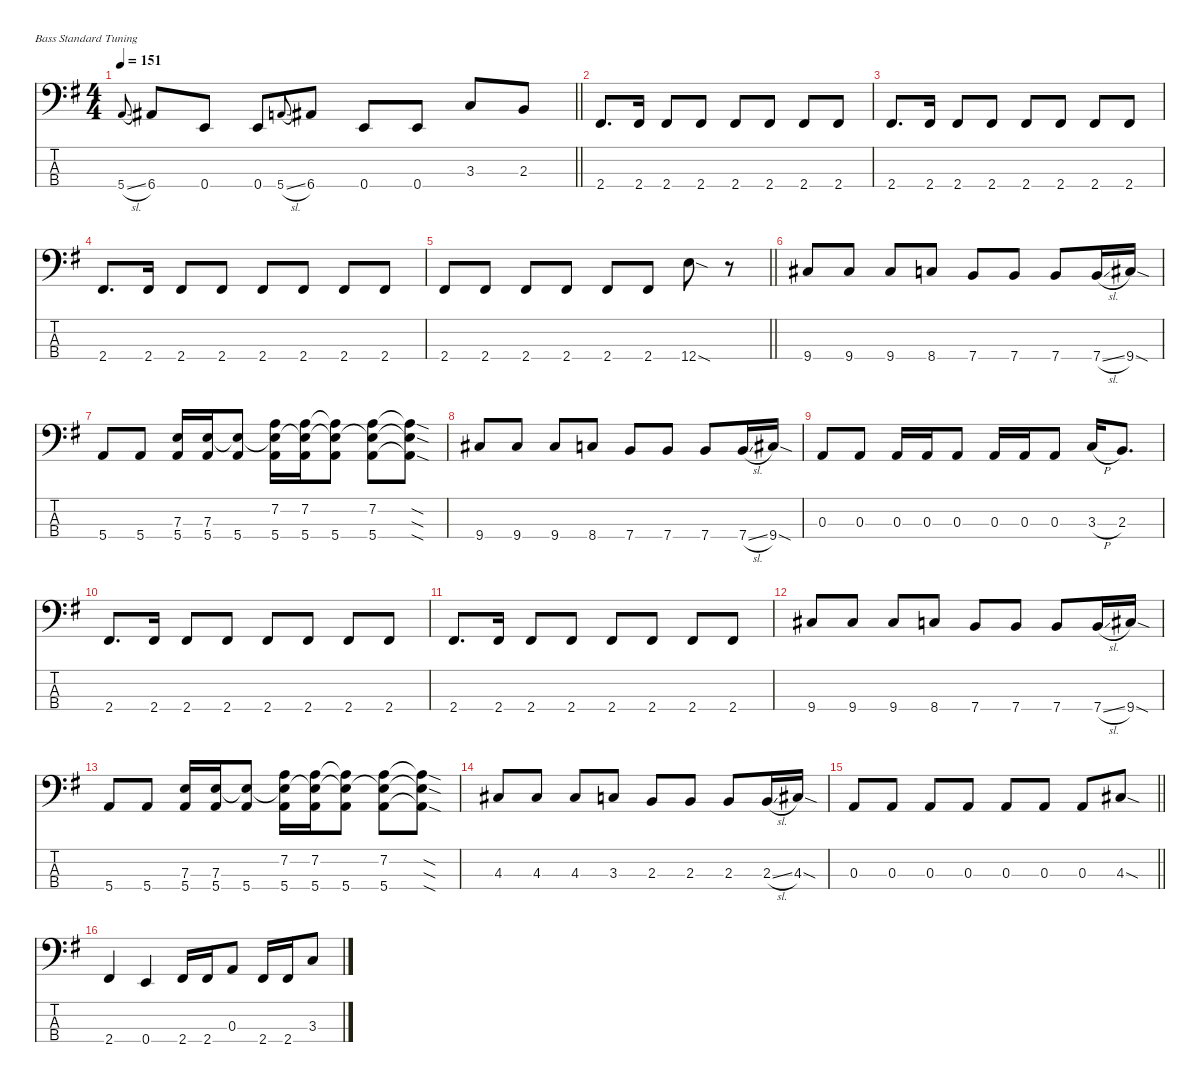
\defaultSystemsLayout 4
\hideDynamics
\bracketExtendMode nobrackets
\singleTrackTrackNamePolicy hidden
\multiTrackTrackNamePolicy hidden
\otherSystemsTrackNameOrientation horizontal
\track ("Cliff Burton" "el.bs.") {defaultSystemsLayout 4 instrument electricbassfinger}
\staff {score tabs}
\tuning (G2 D2 A1 E1)
\ts (4 4)
\tempo 151
\clef f4
\barLineRight lightlight
\ks eminor
5.4{sl acc forcenatural}.8{gr onbeat dy f beam Up} 6.4{acc #}.8{beam Up} 0.4{acc forcenatural}.8{beam Up} 0.4{acc forcenatural}.8{beam Up} 5.4{sl acc forcenatural}.8{gr onbeat beam Up} 6.4{acc #}.8{beam Up} 0.4{acc forcenatural}.8{beam Up} 0.4{acc forcenatural}.8{beam Up} 3.3{acc forcenatural}.8{beam Up} 2.3{acc forcenatural}.8{beam Up} |
2.4{acc #}.8{d beam Up} 2.4{acc #}.16{beam Up} 2.4{acc #}.8{beam Up} 2.4{acc #}.8{beam Up} 2.4{acc #}.8{beam Up} 2.4{acc #}.8{beam Up} 2.4{acc #}.8{beam Up} 2.4{acc #}.8{beam Up} |
2.4{acc #}.8{d beam Up} 2.4{acc #}.16{beam Up} 2.4{acc #}.8{beam Up} 2.4{acc #}.8{beam Up} 2.4{acc #}.8{beam Up} 2.4{acc #}.8{beam Up} 2.4{acc #}.8{beam Up} 2.4{acc #}.8{beam Up} |
2.4{acc #}.8{d beam Up} 2.4{acc #}.16{beam Up} 2.4{acc #}.8{beam Up} 2.4{acc #}.8{beam Up} 2.4{acc #}.8{beam Up} 2.4{acc #}.8{beam Up} 2.4{acc #}.8{beam Up} 2.4{acc #}.8{beam Up} |
\barLineRight lightlight
2.4{acc #}.8{beam Up} 2.4{acc #}.8{beam Up} 2.4{acc #}.8{beam Up} 2.4{acc #}.8{beam Up} 2.4{acc #}.8{beam Up} 2.4{acc #}.8{beam Up} 12.4{sod acc forcenatural}.8{beam Down} r.8{beam Down} |
9.4{acc #}.8{beam Up} 9.4{acc #}.8{beam Up} 9.4{acc #}.8{beam Up} 8.4{acc forcenatural}.8{beam Up} 7.4{acc forcenatural}.8{beam Up} 7.4{acc forcenatural}.8{beam Up} 7.4{acc forcenatural}.8{beam Up} 7.4{sl acc forcenatural}.16{beam Up} 9.4{sod acc #}.16{beam Up} |
5.4{acc forcenatural}.8{beam Up} 5.4{acc forcenatural}.8{beam Up} (7.3{acc forcenatural} 5.4{acc forcenatural}).16{beam Up} (7.3{acc forcenatural} 5.4{acc forcenatural}).16{beam Up} (7.3{t acc forcenatural} 5.4{acc forcenatural}).8{beam Up} (7.2{acc forcenatural} 7.3{t acc forcenatural} 5.4{acc forcenatural}).16{beam Down} (7.2{acc forcenatural} 7.3{t acc forcenatural} 5.4{acc forcenatural}).16{beam Down} (7.2{t acc forcenatural} 7.3{t acc forcenatural} 5.4{acc forcenatural}).8{beam Down} (7.2{acc forcenatural} 7.3{t acc forcenatural} 5.4{acc forcenatural}).8{beam Down} (7.2{sod t acc forcenatural} 7.3{sod t acc forcenatural} 5.4{sod t acc forcenatural}).8{beam Down} |
9.4{acc #}.8{beam Up} 9.4{acc #}.8{beam Up} 9.4{acc #}.8{beam Up} 8.4{acc forcenatural}.8{beam Up} 7.4{acc forcenatural}.8{beam Up} 7.4{acc forcenatural}.8{beam Up} 7.4{acc forcenatural}.8{beam Up} 7.4{sl acc forcenatural}.16{beam Up} 9.4{sod acc #}.16{beam Up} |
0.3{acc forcenatural}.8{beam Up} 0.3{acc forcenatural}.8{beam Up} 0.3{acc forcenatural}.16{beam Up} 0.3{acc forcenatural}.16{beam Up} 0.3{acc forcenatural}.8{beam Up} 0.3{acc forcenatural}.16{beam Up} 0.3{acc forcenatural}.16{beam Up} 0.3{acc forcenatural}.8{beam Up} 3.3{h acc forcenatural}.16{beam Up} 2.3{acc forcenatural}.8{d beam Up} |
2.4{acc #}.8{d beam Up} 2.4{acc #}.16{beam Up} 2.4{acc #}.8{beam Up} 2.4{acc #}.8{beam Up} 2.4{acc #}.8{beam Up} 2.4{acc #}.8{beam Up} 2.4{acc #}.8{beam Up} 2.4{acc #}.8{beam Up} |
2.4{acc #}.8{d beam Up} 2.4{acc #}.16{beam Up} 2.4{acc #}.8{beam Up} 2.4{acc #}.8{beam Up} 2.4{acc #}.8{beam Up} 2.4{acc #}.8{beam Up} 2.4{acc #}.8{beam Up} 2.4{acc #}.8{beam Up} |
9.4{acc #}.8{beam Up} 9.4{acc #}.8{beam Up} 9.4{acc #}.8{beam Up} 8.4{acc forcenatural}.8{beam Up} 7.4{acc forcenatural}.8{beam Up} 7.4{acc forcenatural}.8{beam Up} 7.4{acc forcenatural}.8{beam Up} 7.4{sl acc forcenatural}.16{beam Up} 9.4{sod acc #}.16{beam Up} |
5.4{acc forcenatural}.8{beam Up} 5.4{acc forcenatural}.8{beam Up} (7.3{acc forcenatural} 5.4{acc forcenatural}).16{beam Up} (7.3{acc forcenatural} 5.4{acc forcenatural}).16{beam Up} (7.3{t acc forcenatural} 5.4{acc forcenatural}).8{beam Up} (7.2{acc forcenatural} 7.3{t acc forcenatural} 5.4{acc forcenatural}).16{beam Down} (7.2{acc forcenatural} 7.3{t acc forcenatural} 5.4{acc forcenatural}).16{beam Down} (7.2{t acc forcenatural} 7.3{t acc forcenatural} 5.4{acc forcenatural}).8{beam Down} (7.2{acc forcenatural} 7.3{t acc forcenatural} 5.4{acc forcenatural}).8{beam Down} (7.2{sod t acc forcenatural} 7.3{sod t acc forcenatural} 5.4{sod t acc forcenatural}).8{beam Down} |
4.3{acc #}.8{beam Up} 4.3{acc #}.8{beam Up} 4.3{acc #}.8{beam Up} 3.3{acc forcenatural}.8{beam Up} 2.3{acc forcenatural}.8{beam Up} 2.3{acc forcenatural}.8{beam Up} 2.3{acc forcenatural}.8{beam Up} 2.3{sl acc forcenatural}.16{beam Up} 4.3{sod acc #}.16{beam Up} |
\barLineRight lightlight
0.3{acc forcenatural}.8{beam Up} 0.3{acc forcenatural}.8{beam Up} 0.3{acc forcenatural}.8{beam Up} 0.3{acc forcenatural}.8{beam Up} 0.3{acc forcenatural}.8{beam Up} 0.3{acc forcenatural}.8{beam Up} 0.3{acc forcenatural}.8{beam Up} 4.3{sod acc #}.8{beam Up} |
2.4{acc #}.4{beam Up} 0.4{acc forcenatural}.4{beam Up} 2.4{acc #}.16{beam Up} 2.4{acc #}.16{beam Up} 0.3{acc forcenatural}.8{beam Up} 2.4{acc #}.16{beam Up} 2.4{acc #}.16{beam Up} 3.3{acc forcenatural}.8{beam Up}
